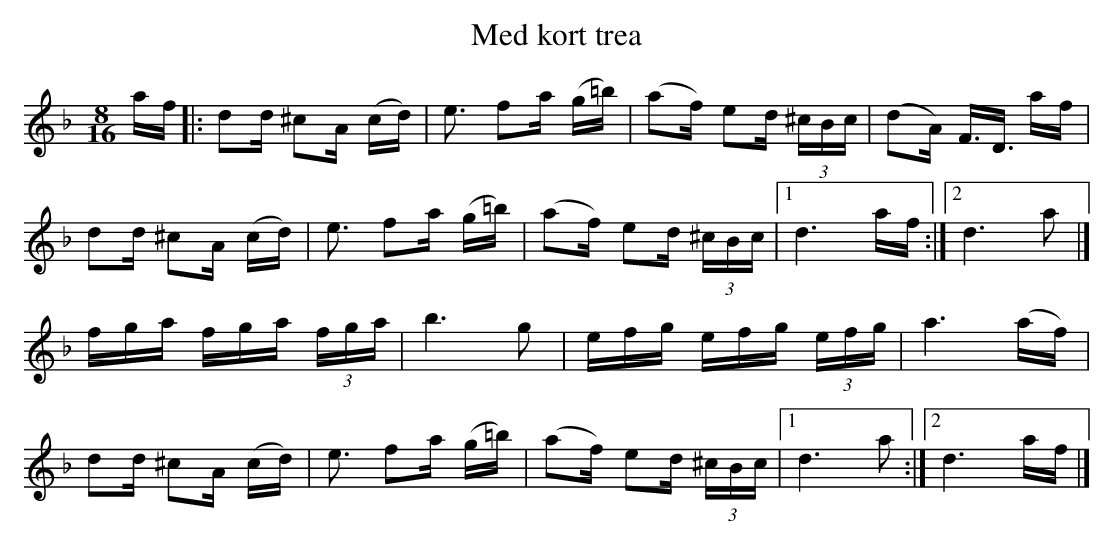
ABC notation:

X:1
T:Med kort trea
M:8/16
L:1/16
K:Dm
af|:d2d ^c2A (cd)|e3 f2a (g=b)| (a2f) e2d (3^cBc|(d2A) F3/2D3/2 af|
d2d ^c2A (cd)|e3 f2a (g=b)| (a2f) e2d (3^cBc|1 d6  af:|2 d6  a2|]
fga fga (3fga|b6 g2|efg efg (3efg|a6 (af)|
d2d ^c2A (cd)|e3 f2a (g=b)| (a2f) e2d (3^cBc|1 d6  a2:|2 d6  af|]
